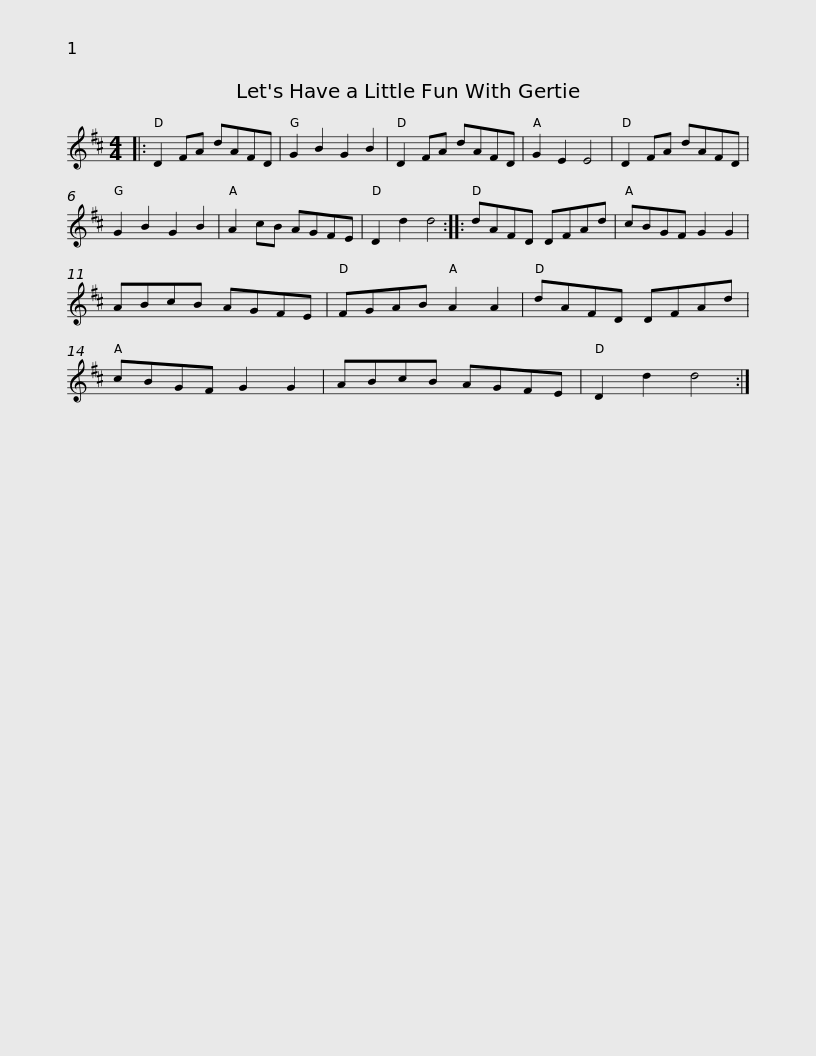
X:1
L:1/8
M:4/4
I:linebreak $
K:D
V:1 treble
V:1
|: D2 FA dAFD | G2 B2 G2 B2 | D2 FA dAFD | G2 E2 E4 | D2 FA dAFD | %5
 G2 B2 G2 B2 | A2 cB AGFE |$ D2 d2 d4 :: dAFD DFAd | cBGF G2 G2 | %10
 ABcB AGFE | FGAB A2 A2 | dAFD DFAd |$ cBGF G2 G2 | ABcB AGFE | %15
 D2 d2 d4 :| %16
